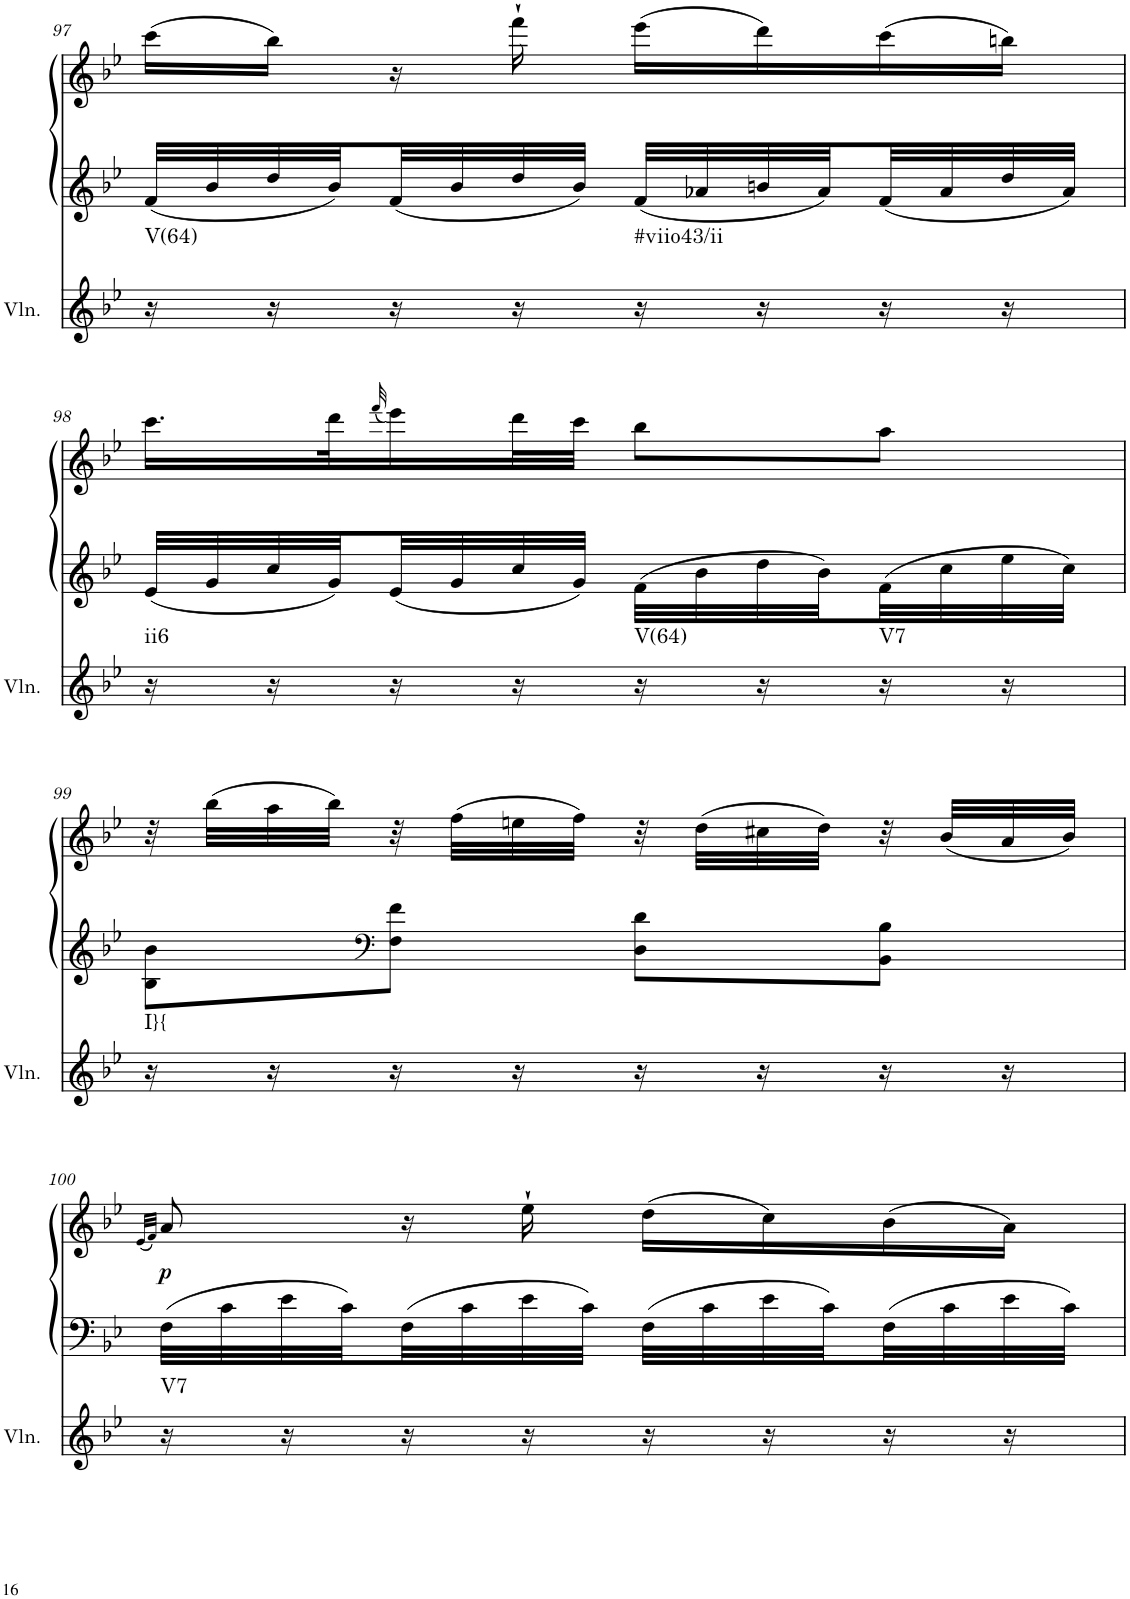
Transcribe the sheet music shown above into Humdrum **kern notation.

**kern	**harte	**kern	**kern	**dynam
*part2	*part2	*part1	*part1	*part1
*staff3	*	*staff2	*staff1	*staff1/2
*I"Violin	*	*I"Klavier linke Hand	*	*
*I'Vln.	*	*	*	*
!!LO:PB:g=z
*clefG2	*	*clefF4	*clefG2	*
*k[b-e-]	*	*k[b-e-]	*k[b-e-]	*
*M2/4	*	*M2/4	*M2/4	*
=97	=97	=97	=97	=97
!	!LO:H:kt=V(64)	!	!	!
16r	N	32f/LLL	(16ccc\LL	.
.	.	32b-/	.	.
16r	.	32dd/	16bb-\JJ)	.
.	.	32b-/	.	.
16r	.	32f/	16r	.
.	.	32b-/	.	.
16r	.	32dd/	16fff`\	.
.	.	32b-/JJJ	.	.
!	!LO:H:kt=#viio43/ii	!	!	!
16r	N	32f/LLL	(16eee-\LL	.
.	.	32a-X/	.	.
16r	.	32bn/	16ddd\)	.
.	.	32a-/	.	.
16r	.	32f/	(16ccc\	.
.	.	32a-/	.	.
16r	.	32dd/	16bbn\JJ)	.
.	.	32a-/JJJ	.	.
!!LO:LB:g=z
=98	=98	=98	=98	=98
!	!LO:H:kt=ii6	!	!	!
16r	N	32e-/LLL	16.ccc\LL	.
.	.	32g/	.	.
16r	.	32cc/	.	.
.	.	32g/	32ddd\K	.
.	.	.	(32qfff/	.
16r	.	32e-/	16eee-\)	.
.	.	32g/	.	.
16r	.	32cc/	32ddd\L	.
.	.	32g/JJJ	32ccc\JJJ	.
!	!LO:H:kt=V(64)	!	!	!
16r	N	32f\LLL	8bb-\L	.
.	.	32b-\	.	.
16r	.	32dd\	.	.
.	.	32b-\	.	.
!	!LO:H:kt=V7	!	!	!
16r	N	32f\	8aa\J	.
.	.	32cc\	.	.
16r	.	32ee-\	.	.
.	.	32cc\JJJ	.	.
!!LO:LB:g=z
=99	=99	=99	=99	=99
!	!LO:H:kt=I}{	!	!	!
16r	N	8B-\ 8b-\L	32r	.
.	.	.	(32bb-\LLL	.
16r	.	.	32aa\	.
.	.	.	32bb-\JJJ)	.
*	*	*clefF4	*	*
16r	.	8F\ 8f\J	32r	.
.	.	.	(32ff\LLL	.
16r	.	.	32een\	.
.	.	.	32ff\JJJ)	.
16r	.	8D\ 8d\L	32r	.
.	.	.	(32dd\LLL	.
16r	.	.	32cc#X\	.
.	.	.	32dd\JJJ)	.
16r	.	8BB-\ 8B-\J	32r	.
.	.	.	(32b-/LLL	.
16r	.	.	32a/	.
.	.	.	32b-/JJJ)	.
!!LO:LB:g=z
=100	=100	=100	=100	=100
.	.	.	(32qe-/LLL	.
.	.	.	32qf/JJJ)	.
!	!LO:H:kt=V7	!	!	!LO:DY:b
16r	N	32F\LLL	8a/	p
.	.	32c\	.	.
16r	.	32e-\	.	.
.	.	32c\	.	.
16r	.	32F\	16r	.
.	.	32c\	.	.
16r	.	32e-\	16ee-`\	.
.	.	32c\JJJ	.	.
16r	.	32F\LLL	(16dd\LL	.
.	.	32c\	.	.
16r	.	32e-\	16cc\)	.
.	.	32c\	.	.
16r	.	32F\	(16b-\	.
.	.	32c\	.	.
16r	.	32e-\	16a\JJ)	.
.	.	32c\JJJ	.	.
=	=	=	=	=
*-	*-	*-	*-	*-
